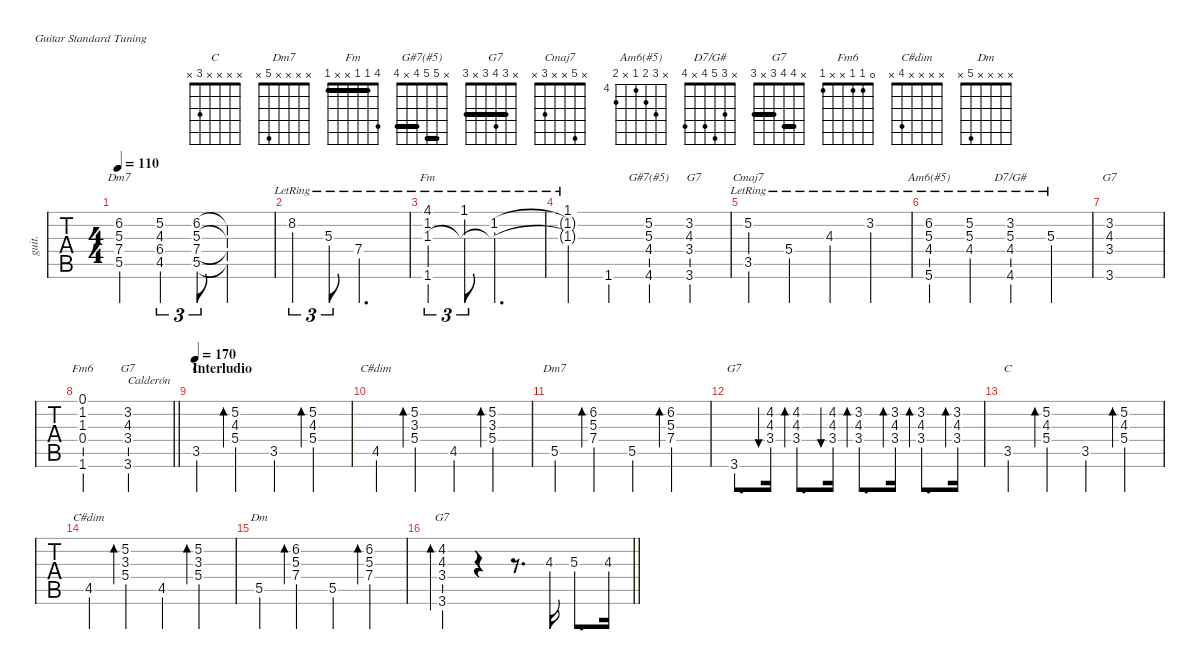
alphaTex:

\defaultSystemsLayout 4
\hideDynamics
\useSystemSignSeparator
\otherSystemsTrackNameOrientation horizontal
\extendBarLines
\track ("Guitarra" "guit.") {instrument electricguitarjazz}
\staff {tabs}
\tuning (E4 B3 G3 D3 A2 E2)
\chord ("C" x x x x 3 x) {showfingering false}
\chord ("Dm7" x 6 5 7 5 x) {firstfret 5 showfingering false barre 5}
\chord ("Fm" 4 1 1 x x 1) {showfingering false barre (1 1)}
\chord ("G#7(#5)  " x 5 5 4 x 4) {showfingering false barre (4 5)}
\chord ("   G7" x 3 4 3 x 3) {showfingering false barre (3 3)}
\chord ("Cmaj7" x 5 x x 3 x) {showfingering false}
\chord ("Am6(#5)" x 6 5 4 x 5) {firstfret 4 showfingering false}
\chord ("D7/G#" x 3 5 4 x 4) {showfingering false}
\chord ("G7" x 3 4 3 x 3) {showfingering false barre (3 3)}
\chord ("Fm6" 0 1 1 x x 1) {showfingering false}
\chord ("C#dim" x 5 3 5 x x) {showfingering false}
\chord ("Dm7" x x x x 5 x) {showfingering false}
\chord ("G7" x x x x x 3) {showfingering false}
\chord ("C#dim" x x x x 4 x) {showfingering false}
\chord ("Dm" x x x x 5 x) {showfingering false}
\chord ("G7" x 4 4 3 x 3) {showfingering false barre (3 4)}
\ts (4 4)
\tempo 110
\clef g2
\ks c
(6.2 5.3 7.4 5.5).4{ch "Dm7" dy f beam Up} (5.2 4.3 6.4{acc #} 4.5{acc #}).4{tu (3 2) beam Up} (6.2 5.3 7.4 5.5).8{tu (3 2) beam Up} (6.2{t} 5.3{t} 7.4{t} 5.5{t}).2{beam Up} |
8.2{lr}.4{tu (3 2) beam Down} 5.3{lr}.8{tu (3 2) beam Down} 7.4{lr}.2{d beam Up} |
(4.1{lr acc #} 1.2{lr} 1.3{lr acc #} 1.6{lr}).4{tu (3 2) ch "Fm" beam Up} (1.1{lr} 1.3{lr t acc #}).8{tu (3 2) beam Down} (1.2{lr} 1.3{lr t acc #}).2{d beam Up} |
(1.1 1.2{lr t} 1.3{lr t acc #}).4{beam Down} 1.6.4{beam Up} (5.2 5.3 4.4{acc #} 4.6{acc #}).4{ch "G#7(#5)  " beam Up} (3.2 4.3 3.4 3.6).4{ch "   G7" beam Up} |
(5.2{lr} 3.5{lr}).4{ch "Cmaj7" beam Up} 5.4{lr}.4{beam Up} 4.3{lr}.4{beam Up} 3.2{lr}.4{beam Down} |
(6.2{lr} 5.3{lr} 4.4{lr acc #} 5.6{lr}).4{ch "Am6(#5)" beam Up} (5.2{lr} 5.3{lr} 4.4{lr acc #}).4{beam Down} (3.2{lr} 5.3{lr} 4.4{lr acc #} 4.6{lr acc #}).4{ch "D7/G#" beam Up} 5.3{lr}.4{beam Down} |
(3.2 4.3 3.4 3.6).1{ch "G7" beam Up} |
\barLineRight lightlight
(0.1 1.2 1.3{acc #} 1.6 0.4).2{ch "Fm6"} (3.2 4.3 3.4 3.6).2{ch "G7" txt "Calderón" beam Up} |
\section ("" "Interludio")
\tempo 170
3.5.4{ch "C" beam Up} (5.2{st} 4.3{st} 5.4{st}).4{bd 60 beam Down} 3.5.4{beam Up} (5.2{st} 4.3{st} 5.4{st}).4{bd 60 beam Down} |
4.5{acc #}.4{ch "C#dim"} (5.2{st} 3.3{st acc #} 5.4{st}).4{bd 60} 4.5{acc #}.4 (5.2{st} 3.3{st acc #} 5.4{st}).4{bd 60} |
5.5.4{ch "Dm7" beam Up} (6.2{st} 5.3{st} 7.4{st}).4{bd 60 beam Down} 5.5.4{beam Up} (6.2{st} 5.3{st} 7.4{st}).4{bd 60 beam Down} |
3.6.8{d ch "G7" beam Up} (4.2{acc #} 4.3 3.4).16{bu 60 beam Up} (4.2{acc #} 4.3 3.4).8{d bd 60 beam Up} (4.2{acc #} 4.3 3.4).16{bu 60 beam Up} (3.2 4.3 3.4).8{d bd 60 beam Up} (3.2 4.3 3.4).16{bd 60 beam Up} (3.2 4.3 3.4).8{d bd 60 beam Up} (3.2 4.3 3.4).16{bd 60 beam Up} |
3.5.4{ch "C" beam Up} (5.2{st} 4.3{st} 5.4{st}).4{bd 60 beam Down} 3.5.4{beam Up} (5.2{st} 4.3{st} 5.4{st}).4{bd 60 beam Down} |
4.5{acc #}.4{ch "C#dim" beam Up} (5.2{st} 3.3{st acc #} 5.4{st}).4{bd 60 beam Down} 4.5{acc #}.4{beam Up} (5.2{st} 3.3{st acc #} 5.4{st}).4{bd 60 beam Down} |
5.5.4{ch "Dm" beam Up} (6.2{st} 5.3{st} 7.4{st}).4{bd 60 beam Down} 5.5.4{beam Up} (6.2{st} 5.3{st} 7.4{st}).4{bd 60 beam Down} |
\barLineRight lightlight
(4.2{st acc #} 4.3{st} 3.4{st} 3.6{st}).4{bd 120 ch "G7" beam Up} r.4{beam Up} r.8{d beam Up} 4.3.16{beam Up} 5.3.8{d beam Down} 4.3.16{beam Down}
